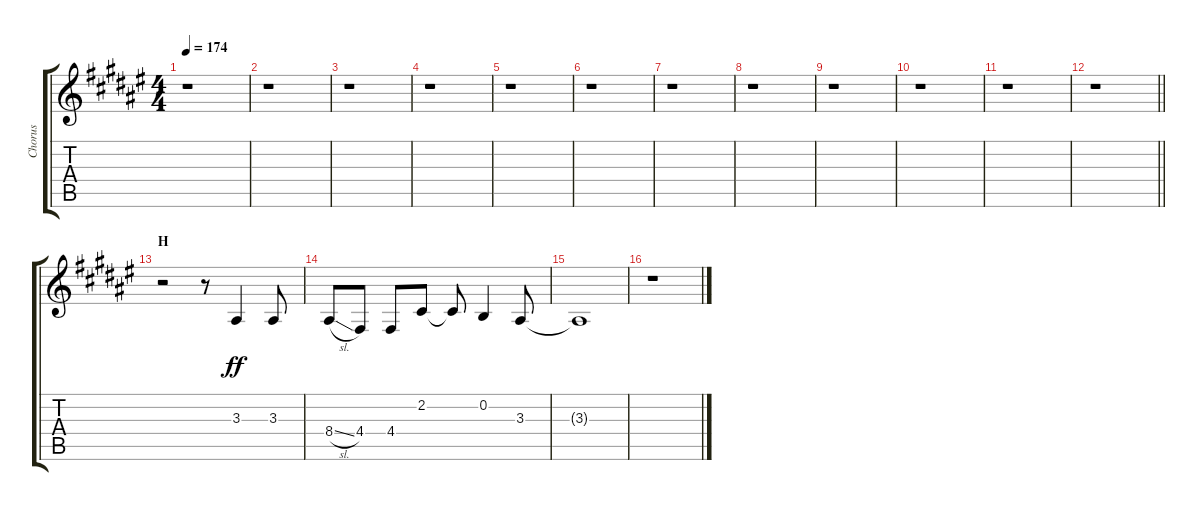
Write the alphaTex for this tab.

\track ("Chorus" "Chorus") {instrument voiceoohs}
\staff {score tabs}
\tuning (E4 B3 G3 D3 A2 E2) {hide}
\ts (4 4)
\tempo 174
\clef g2
\ks f#
r.1{dy ff} |
r.1 |
r.1 |
r.1 |
r.1 |
r.1 |
r.1 |
r.1 |
r.1 |
r.1 |
r.1 |
\barLineRight lightlight
r.1 |
\section ("" "H")
r.2 r.8 3.3.4 3.3.8 |
8.4{sl}.8 4.4.8 4.4.8 2.2.8 2.2{t}.8 0.2.4 3.3.8 |
3.3{t}.1 |
r.1
